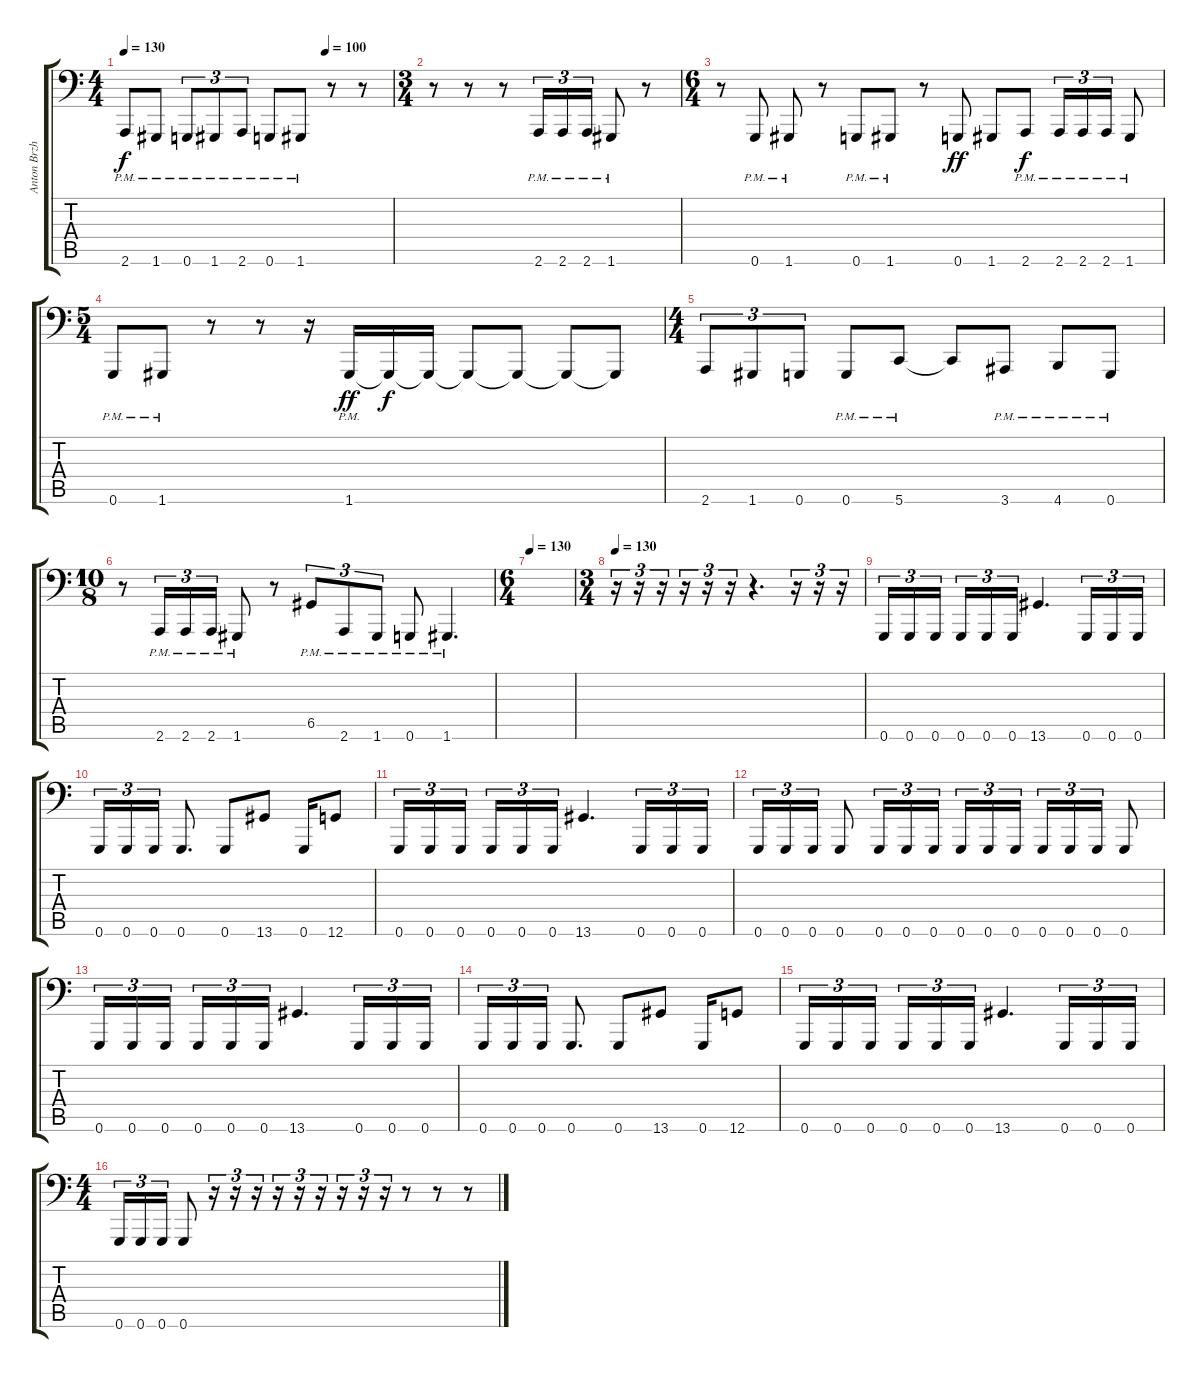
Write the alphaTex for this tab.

\track ("Anton Brzhesky" "Anton Brzh") {instrument electricbasspick}
\staff {score tabs}
\tuning (C3 G2 Eb2 Bb1 D1 G0) {hide}
\ts (4 4)
\tempo 130
\tempo (100 0.75)
\clef f4
\ks c
2.6{pm}.8{dy f} 1.6{pm}.8 0.6{pm}.8{tu (3 2)} 1.6{pm}.8{tu (3 2)} 2.6{pm}.8{tu (3 2)} 0.6{pm}.8 1.6{pm}.8 r.8 r.8 |
\ts (3 4)
r.8 r.8 r.8 2.6{pm}.16{tu (3 2)} 2.6{pm}.16{tu (3 2)} 2.6{pm}.16{tu (3 2)} 1.6{pm}.8 r.8 |
\ts (6 4)
r.8 0.6{pm}.8 1.6{pm}.8 r.8 0.6{pm}.8 1.6{pm}.8 r.8 0.6.8{dy ff} 1.6.8 2.6{pm}.8{dy f} 2.6{pm}.16{tu (3 2)} 2.6{pm}.16{tu (3 2)} 2.6{pm}.16{tu (3 2)} 1.6{pm}.8 |
\ts (5 4)
0.6{pm}.8 1.6{pm}.8 r.8 r.8 r.16 1.6{pm}.16{dy ff} 1.6{t}.16{dy f} 1.6{t}.16 1.6{t}.8 1.6{t}.8 1.6{t}.8 1.6{t}.8 |
\ts (4 4)
2.6.8{tu (3 2)} 1.6.8{tu (3 2)} 0.6.8{tu (3 2)} 0.6{pm}.8 5.6{pm}.8 5.6{t}.8 3.6{pm}.8 4.6{pm}.8 0.6{pm}.8 |
\ts (10 8)
r.8 2.6{pm}.16{tu (3 2)} 2.6{pm}.16{tu (3 2)} 2.6{pm}.16{tu (3 2)} 1.6{pm}.8 r.8 6.5{pm}.8{tu (3 2)} 2.6{pm}.8{tu (3 2)} 1.6{pm}.8{tu (3 2)} 0.6{pm}.8 1.6{pm}.4{d} |
\ts (6 4)
\tempo 130
|
\ts (3 4)
\tempo 130
r.16{tu (3 2)} r.16{tu (3 2)} r.16{tu (3 2)} r.16{tu (3 2)} r.16{tu (3 2)} r.16{tu (3 2)} r.4{d} r.16{tu (3 2)} r.16{tu (3 2)} r.16{tu (3 2)} |
0.6.16{tu (3 2)} 0.6.16{tu (3 2)} 0.6.16{tu (3 2) beam splitsecondary} 0.6.16{tu (3 2)} 0.6.16{tu (3 2)} 0.6.16{tu (3 2)} 13.6.4{d} 0.6.16{tu (3 2)} 0.6.16{tu (3 2)} 0.6.16{tu (3 2)} |
0.6.16{tu (3 2)} 0.6.16{tu (3 2)} 0.6.16{tu (3 2)} 0.6.8{d} 0.6.8 13.6.8 0.6.16 12.6.8 |
0.6.16{tu (3 2)} 0.6.16{tu (3 2)} 0.6.16{tu (3 2) beam splitsecondary} 0.6.16{tu (3 2)} 0.6.16{tu (3 2)} 0.6.16{tu (3 2)} 13.6.4{d} 0.6.16{tu (3 2)} 0.6.16{tu (3 2)} 0.6.16{tu (3 2)} |
0.6.16{tu (3 2)} 0.6.16{tu (3 2)} 0.6.16{tu (3 2)} 0.6.8 0.6.16{tu (3 2)} 0.6.16{tu (3 2)} 0.6.16{tu (3 2) beam splitsecondary} 0.6.16{tu (3 2)} 0.6.16{tu (3 2)} 0.6.16{tu (3 2)} 0.6.16{tu (3 2)} 0.6.16{tu (3 2)} 0.6.16{tu (3 2)} 0.6.8 |
0.6.16{tu (3 2)} 0.6.16{tu (3 2)} 0.6.16{tu (3 2) beam splitsecondary} 0.6.16{tu (3 2)} 0.6.16{tu (3 2)} 0.6.16{tu (3 2)} 13.6.4{d} 0.6.16{tu (3 2)} 0.6.16{tu (3 2)} 0.6.16{tu (3 2)} |
0.6.16{tu (3 2)} 0.6.16{tu (3 2)} 0.6.16{tu (3 2)} 0.6.8{d} 0.6.8 13.6.8 0.6.16 12.6.8 |
0.6.16{tu (3 2)} 0.6.16{tu (3 2)} 0.6.16{tu (3 2) beam splitsecondary} 0.6.16{tu (3 2)} 0.6.16{tu (3 2)} 0.6.16{tu (3 2)} 13.6.4{d} 0.6.16{tu (3 2)} 0.6.16{tu (3 2)} 0.6.16{tu (3 2)} |
\ts (4 4)
0.6.16{tu (3 2)} 0.6.16{tu (3 2)} 0.6.16{tu (3 2)} 0.6.8 r.16{tu (3 2)} r.16{tu (3 2)} r.16{tu (3 2)} r.16{tu (3 2)} r.16{tu (3 2)} r.16{tu (3 2)} r.16{tu (3 2)} r.16{tu (3 2)} r.16{tu (3 2)} r.8 r.8 r.8
